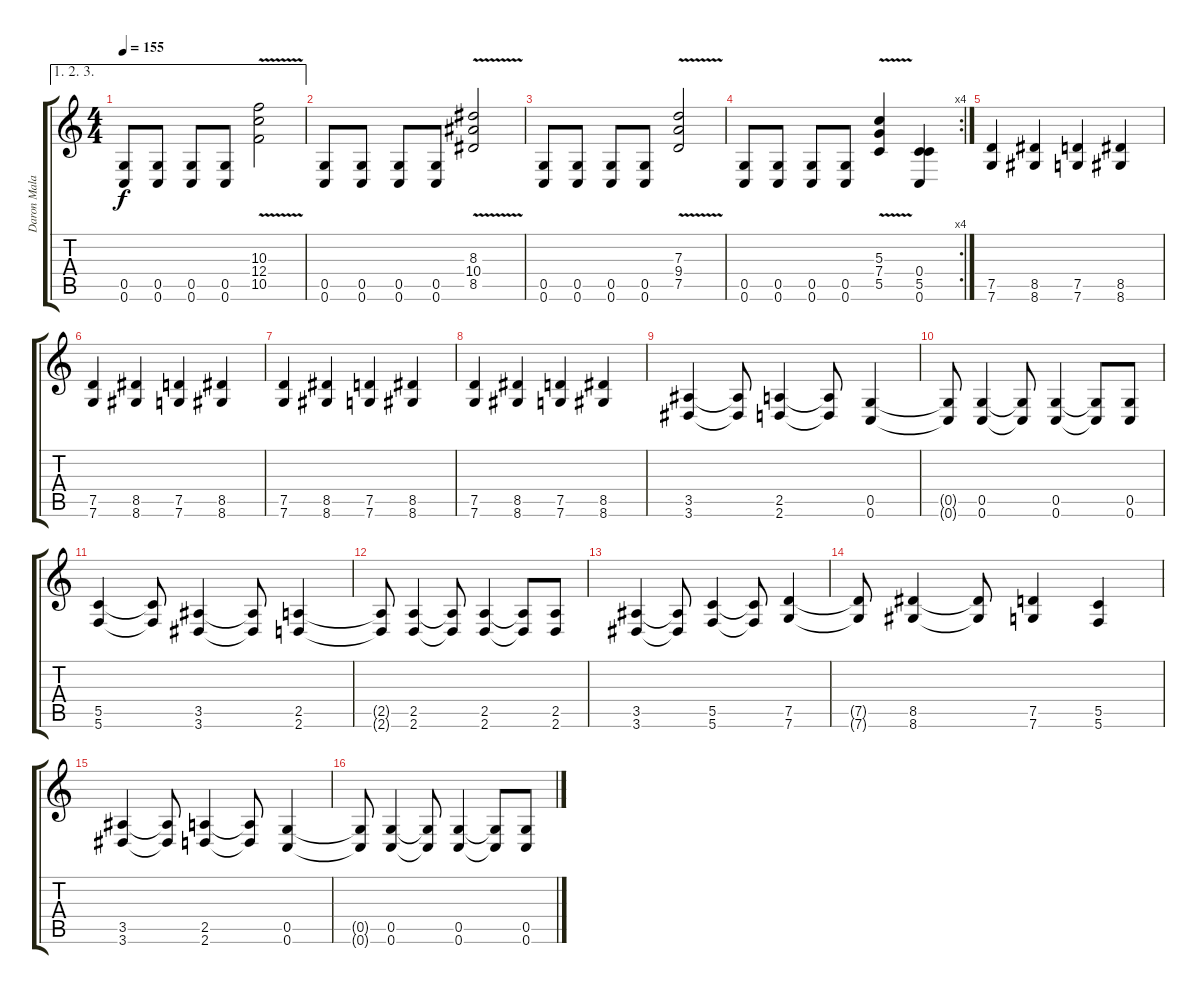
\track ("Daron Malakian" "Daron Mala") {instrument distortionguitar}
\staff {score tabs}
\tuning (F4 C4 G3 C3 G2 C2) {hide}
\ae (1 2 3)
\ts (4 4)
\tempo 155
\clef g2
\ks c
(0.5 0.6).8{dy f} (0.5 0.6).8 (0.5 0.6).8 (0.5 0.6).8 (10.3{v} 12.4 10.5).2 |
(0.5 0.6).8 (0.5 0.6).8 (0.5 0.6).8 (0.5 0.6).8 (8.3{v} 10.4 8.5).2 |
(0.5 0.6).8 (0.5 0.6).8 (0.5 0.6).8 (0.5 0.6).8 (7.3{v} 9.4 7.5).2 |
\rc 4
(0.5 0.6).8 (0.5 0.6).8 (0.5 0.6).8 (0.5 0.6).8 (5.3{v} 7.4 5.5).4 (0.4 5.5 0.6).4 |
(7.5 7.6).4 (8.5 8.6).4 (7.5 7.6).4 (8.5 8.6).4 |
(7.5 7.6).4 (8.5 8.6).4 (7.5 7.6).4 (8.5 8.6).4 |
(7.5 7.6).4 (8.5 8.6).4 (7.5 7.6).4 (8.5 8.6).4 |
(7.5 7.6).4 (8.5 8.6).4 (7.5 7.6).4 (8.5 8.6).4 |
(3.5 3.6).4 (3.5{t} 3.6{t}).8 (2.5 2.6).4 (2.5{t} 2.6{t}).8 (0.5 0.6).4 |
(0.5{t} 0.6{t}).8 (0.5 0.6).4 (0.5{t} 0.6{t}).8 (0.5 0.6).4 (0.5{t} 0.6{t}).8 (0.5 0.6).8 |
(5.5 5.6).4 (5.5{t} 5.6{t}).8 (3.5 3.6).4 (3.5{t} 3.6{t}).8 (2.5 2.6).4 |
(2.5{t} 2.6{t}).8 (2.5 2.6).4 (2.5{t} 2.6{t}).8 (2.5 2.6).4 (2.5{t} 2.6{t}).8 (2.5 2.6).8 |
(3.5 3.6).4 (3.5{t} 3.6{t}).8 (5.5 5.6).4 (5.5{t} 5.6{t}).8 (7.5 7.6).4 |
(7.5{t} 7.6{t}).8 (8.5 8.6).4 (8.5{t} 8.6{t}).8 (7.5 7.6).4 (5.5 5.6).4 |
(3.5 3.6).4 (3.5{t} 3.6{t}).8 (2.5 2.6).4 (2.5{t} 2.6{t}).8 (0.5 0.6).4 |
(0.5{t} 0.6{t}).8 (0.5 0.6).4 (0.5{t} 0.6{t}).8 (0.5 0.6).4 (0.5{t} 0.6{t}).8 (0.5 0.6).8
